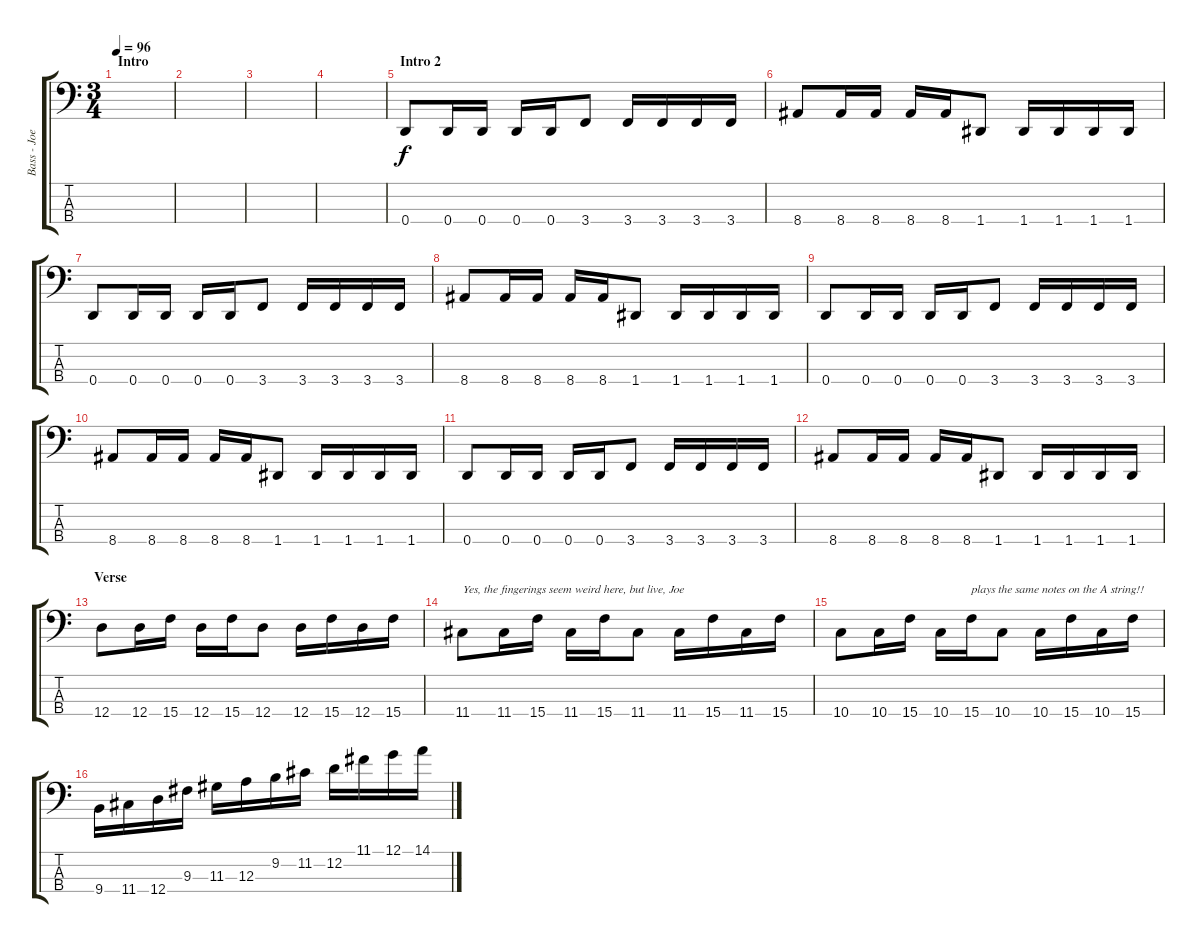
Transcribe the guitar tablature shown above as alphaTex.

\track ("Bass - Joe" "Bass - Joe") {instrument electricbasspick}
\staff {score tabs}
\tuning (G2 D2 A1 D1) {hide}
\ts (3 4)
\section ("" "Intro")
\tempo 96
\clef f4
\ks c
|
|
|
|
\section ("" "Intro 2")
0.4.8 0.4.16 0.4.16 0.4.16 0.4.16 3.4.8 3.4.16 3.4.16 3.4.16 3.4.16 |
8.4.8 8.4.16 8.4.16 8.4.16 8.4.16 1.4.8 1.4.16 1.4.16 1.4.16 1.4.16 |
0.4.8 0.4.16 0.4.16 0.4.16 0.4.16 3.4.8 3.4.16 3.4.16 3.4.16 3.4.16 |
8.4.8 8.4.16 8.4.16 8.4.16 8.4.16 1.4.8 1.4.16 1.4.16 1.4.16 1.4.16 |
0.4.8 0.4.16 0.4.16 0.4.16 0.4.16 3.4.8 3.4.16 3.4.16 3.4.16 3.4.16 |
8.4.8 8.4.16 8.4.16 8.4.16 8.4.16 1.4.8 1.4.16 1.4.16 1.4.16 1.4.16 |
0.4.8 0.4.16 0.4.16 0.4.16 0.4.16 3.4.8 3.4.16 3.4.16 3.4.16 3.4.16 |
8.4.8 8.4.16 8.4.16 8.4.16 8.4.16 1.4.8 1.4.16 1.4.16 1.4.16 1.4.16 |
\section ("" "Verse")
12.4.8 12.4.16 15.4.16 12.4.16 15.4.16 12.4.8 12.4.16 15.4.16 12.4.16 15.4.16 |
11.4.8{txt "Yes, the fingerings seem weird here, but live, Joe"} 11.4.16 15.4.16 11.4.16 15.4.16 11.4.8 11.4.16 15.4.16 11.4.16 15.4.16 |
10.4.8 10.4.16 15.4.16 10.4.16 15.4.16{txt "plays the same notes on the A string!!"} 10.4.8 10.4.16 15.4.16 10.4.16 15.4.16 |
9.4.16 11.4.16 12.4.16 9.3.16 11.3.16 12.3.16 9.2.16 11.2.16 12.2.16 11.1.16 12.1.16 14.1.16
